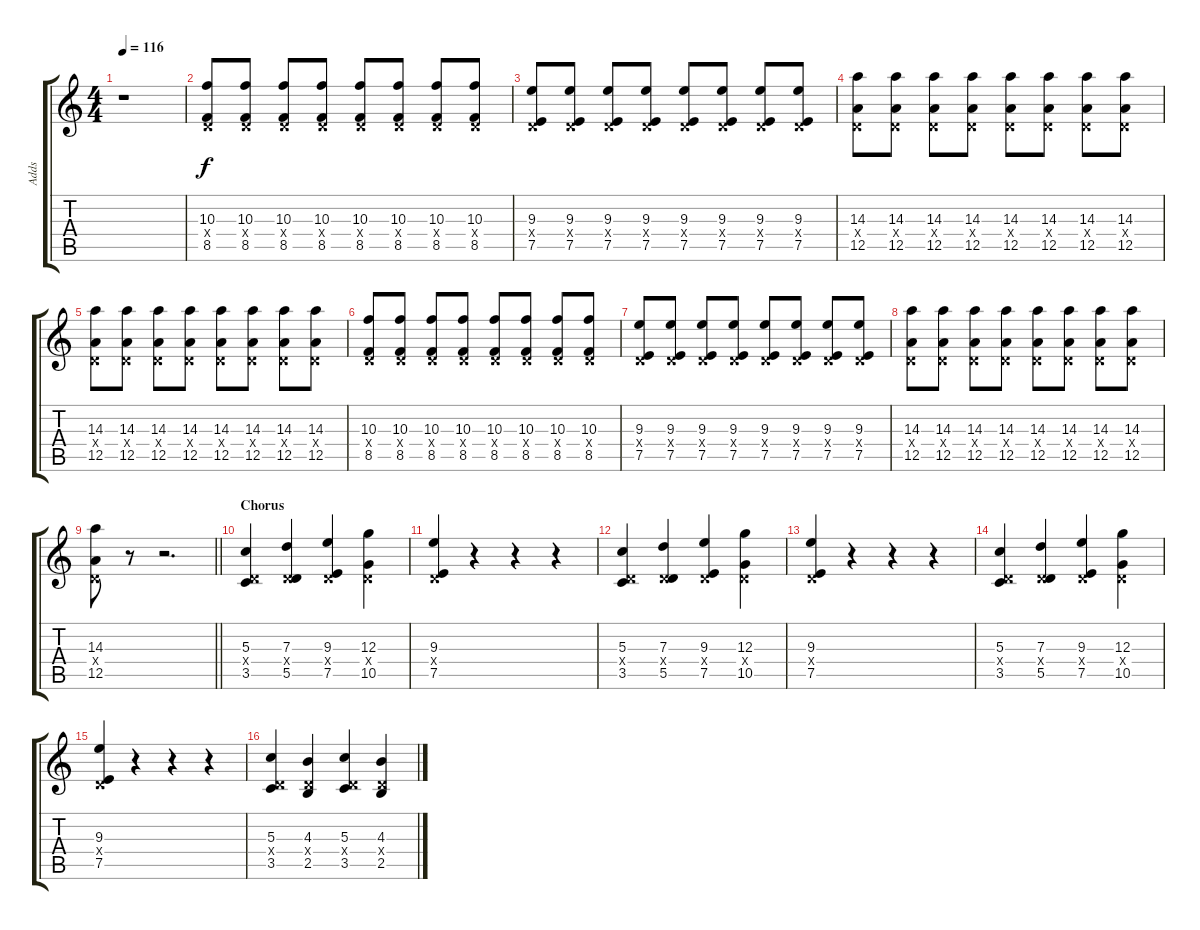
\track ("Adds" "Adds") {instrument electricguitarclean}
\staff {score tabs}
\tuning (E4 B3 G3 D3 A2 E2) {hide}
\ts (4 4)
\tempo 116
\clef g2
\ks c
r.1{dy f} |
(10.3 0.4{x} 8.5).8 (10.3 0.4{x} 8.5).8 (10.3 0.4{x} 8.5).8 (10.3 0.4{x} 8.5).8 (10.3 0.4{x} 8.5).8 (10.3 0.4{x} 8.5).8 (10.3 0.4{x} 8.5).8 (10.3 0.4{x} 8.5).8 |
(9.3 0.4{x} 7.5).8 (9.3 0.4{x} 7.5).8 (9.3 0.4{x} 7.5).8 (9.3 0.4{x} 7.5).8 (9.3 0.4{x} 7.5).8 (9.3 0.4{x} 7.5).8 (9.3 0.4{x} 7.5).8 (9.3 0.4{x} 7.5).8 |
(14.3 0.4{x} 12.5).8 (14.3 0.4{x} 12.5).8 (14.3 0.4{x} 12.5).8 (14.3 0.4{x} 12.5).8 (14.3 0.4{x} 12.5).8 (14.3 0.4{x} 12.5).8 (14.3 0.4{x} 12.5).8 (14.3 0.4{x} 12.5).8 |
(14.3 0.4{x} 12.5).8 (14.3 0.4{x} 12.5).8 (14.3 0.4{x} 12.5).8 (14.3 0.4{x} 12.5).8 (14.3 0.4{x} 12.5).8 (14.3 0.4{x} 12.5).8 (14.3 0.4{x} 12.5).8 (14.3 0.4{x} 12.5).8 |
(10.3 0.4{x} 8.5).8 (10.3 0.4{x} 8.5).8 (10.3 0.4{x} 8.5).8 (10.3 0.4{x} 8.5).8 (10.3 0.4{x} 8.5).8 (10.3 0.4{x} 8.5).8 (10.3 0.4{x} 8.5).8 (10.3 0.4{x} 8.5).8 |
(9.3 0.4{x} 7.5).8 (9.3 0.4{x} 7.5).8 (9.3 0.4{x} 7.5).8 (9.3 0.4{x} 7.5).8 (9.3 0.4{x} 7.5).8 (9.3 0.4{x} 7.5).8 (9.3 0.4{x} 7.5).8 (9.3 0.4{x} 7.5).8 |
(14.3 0.4{x} 12.5).8 (14.3 0.4{x} 12.5).8 (14.3 0.4{x} 12.5).8 (14.3 0.4{x} 12.5).8 (14.3 0.4{x} 12.5).8 (14.3 0.4{x} 12.5).8 (14.3 0.4{x} 12.5).8 (14.3 0.4{x} 12.5).8 |
\barLineRight lightlight
(14.3 0.4{x} 12.5).8 r.8 r.2{d} |
\section ("" "Chorus")
(5.3 0.4{x} 3.5).4 (7.3 0.4{x} 5.5).4 (9.3 0.4{x} 7.5).4 (12.3 0.4{x} 10.5).4 |
(9.3 0.4{x} 7.5).4 r.4 r.4 r.4 |
(5.3 0.4{x} 3.5).4 (7.3 0.4{x} 5.5).4 (9.3 0.4{x} 7.5).4 (12.3 0.4{x} 10.5).4 |
(9.3 0.4{x} 7.5).4 r.4 r.4 r.4 |
(5.3 0.4{x} 3.5).4 (7.3 0.4{x} 5.5).4 (9.3 0.4{x} 7.5).4 (12.3 0.4{x} 10.5).4 |
(9.3 0.4{x} 7.5).4 r.4 r.4 r.4 |
(5.3 0.4{x} 3.5).4 (4.3 0.4{x} 2.5).4 (5.3 0.4{x} 3.5).4 (4.3 0.4{x} 2.5).4
